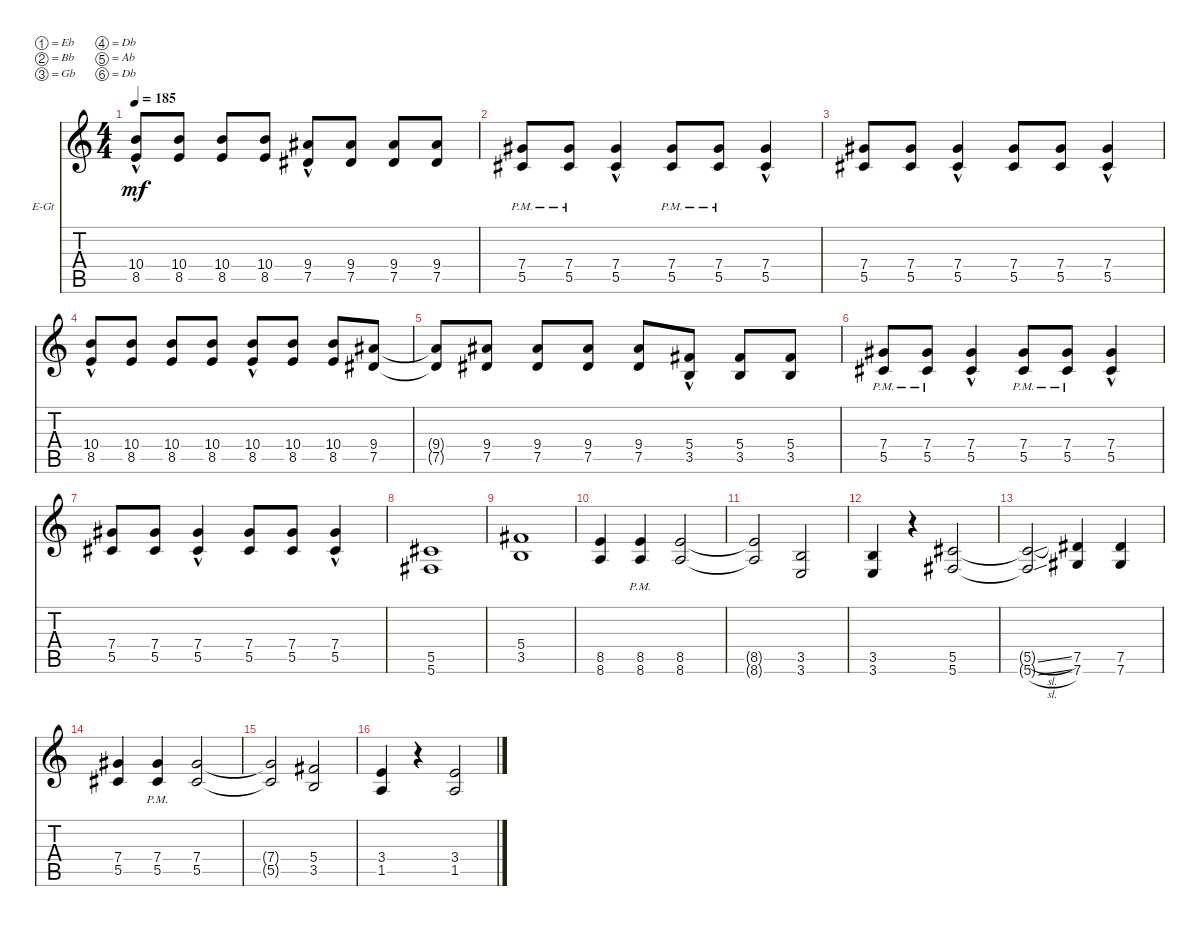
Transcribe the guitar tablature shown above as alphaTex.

\defaultSystemsLayout 4
\bracketExtendMode nobrackets
\firstSystemTrackNameOrientation horizontal
\otherSystemsTrackNameOrientation horizontal
\track ("Electric Guitar" "E-Gt") {instrument overdrivenguitar}
\staff {score tabs}
\tuning (Eb4 Bb3 Gb3 Db3 Ab2 Db2)
\ts (4 4)
\tempo 185
\clef g2
\scale
0.333333
\ks c
(8.5{hac} 10.4{hac}).8{dy mf} (8.5 10.4).8 (8.5 10.4).8 (8.5 10.4).8 (7.5{hac} 9.4{hac}).8 (7.5 9.4).8 (7.5 9.4).8 (7.5 9.4).8 |
\scale
0.333333 (5.5{pm} 7.4{pm}).8 (5.5{pm} 7.4{pm}).8 (5.5{hac} 7.4{hac}).4 (5.5{pm} 7.4{pm}).8 (5.5{pm} 7.4{pm}).8 (5.5{hac} 7.4{hac}).4 |
\scale
0.333333 (5.5 7.4).8 (5.5 7.4).8 (5.5{hac} 7.4{hac}).4 (5.5 7.4).8 (5.5 7.4).8 (5.5{hac} 7.4{hac}).4 |
\scale
0.333333 (8.5{hac} 10.4{hac}).8 (8.5 10.4).8 (8.5 10.4).8 (8.5 10.4).8 (8.5{hac} 10.4{hac}).8 (8.5 10.4).8 (8.5 10.4).8 (7.5 9.4).8 |
\scale
0.333333 (7.5{t} 9.4{t}).8 (7.5 9.4).8 (7.5 9.4).8 (7.5 9.4).8 (7.5 9.4).8 (3.5{hac} 5.4{hac}).8 (3.5 5.4).8 (3.5 5.4).8 |
\scale
0.333333 (5.5{pm} 7.4{pm}).8 (5.5{pm} 7.4{pm}).8 (5.5{hac} 7.4{hac}).4 (5.5{pm} 7.4{pm}).8 (5.5{pm} 7.4{pm}).8 (5.5{hac} 7.4{hac}).4 |
\scale
0.333333 (5.5 7.4).8 (5.5 7.4).8 (5.5{hac} 7.4{hac}).4 (5.5 7.4).8 (5.5 7.4).8 (5.5{hac} 7.4{hac}).4 |
\scale
0.333333 (5.6 5.5).1 |
\scale
0.333333 (3.5 5.4).1 |
\scale
0.333333 (8.6 8.5).4 (8.5{pm} 8.6{pm}).4 (8.5 8.6).2 |
\scale
0.333333 (8.6{t} 8.5{t}).2 (3.5 3.6).2 |
\scale
0.333333 (3.6 3.5).4 r.4 (5.6 5.5).2 |
\scale
0.333333 (5.6{sl t} 5.5{sl t}).2 (7.5 7.6).4 (7.5 7.6).4 |
\scale
0.333333 (5.5 7.4).4 (5.5{pm} 7.4{pm}).4 (5.5 7.4).2 |
\scale
0.333333 (5.5{t} 7.4{t}).2 (3.5 5.4).2 |
\scale
0.333333 (1.5 3.4).4 r.4 (1.5 3.4).2
